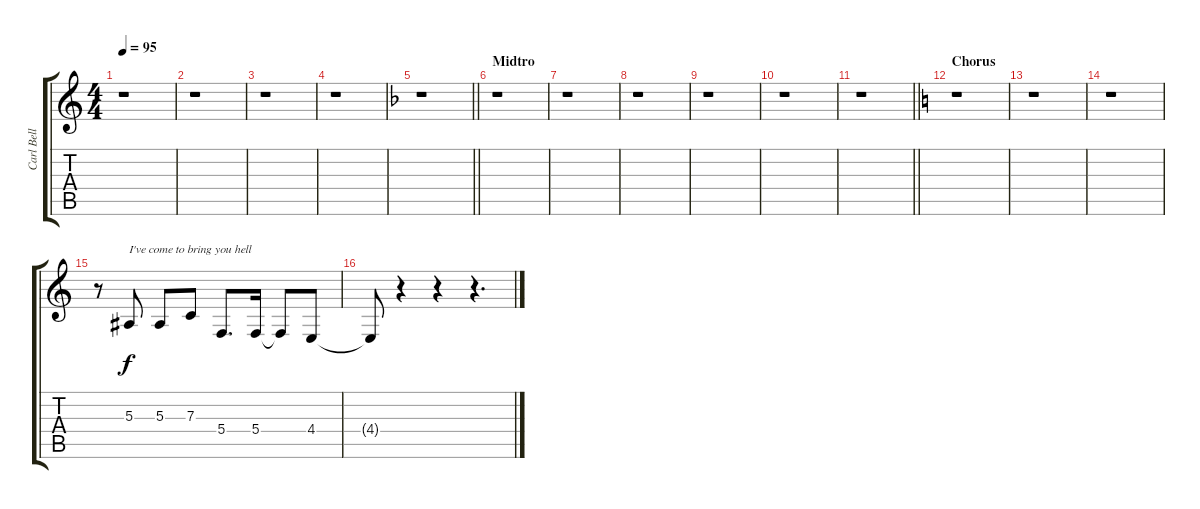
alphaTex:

\track ("Carl Bell (Backing Vocals)" "Carl Bell ") {instrument harmonica}
\staff {score tabs}
\tuning (D4 A3 F3 C3 G2 C2) {hide}
\ts (4 4)
\tempo 95
\clef g2
\ks c
r.1{dy f} |
r.1 |
r.1 |
r.1 |
\barLineRight lightlight
\ks f
r.1 |
\section ("" "Midtro")
r.1 |
r.1 |
r.1 |
r.1 |
r.1 |
\barLineRight lightlight
r.1 |
\section ("" "Chorus")
\ks c
r.1 |
r.1 |
r.1 |
r.8 5.3.8{txt "I've come to bring you hell"} 5.3.8 7.3.8 5.4.8{d} 5.4.16 5.4{t}.8 4.4.8 |
4.4{t}.8 r.4 r.4 r.4{d}
